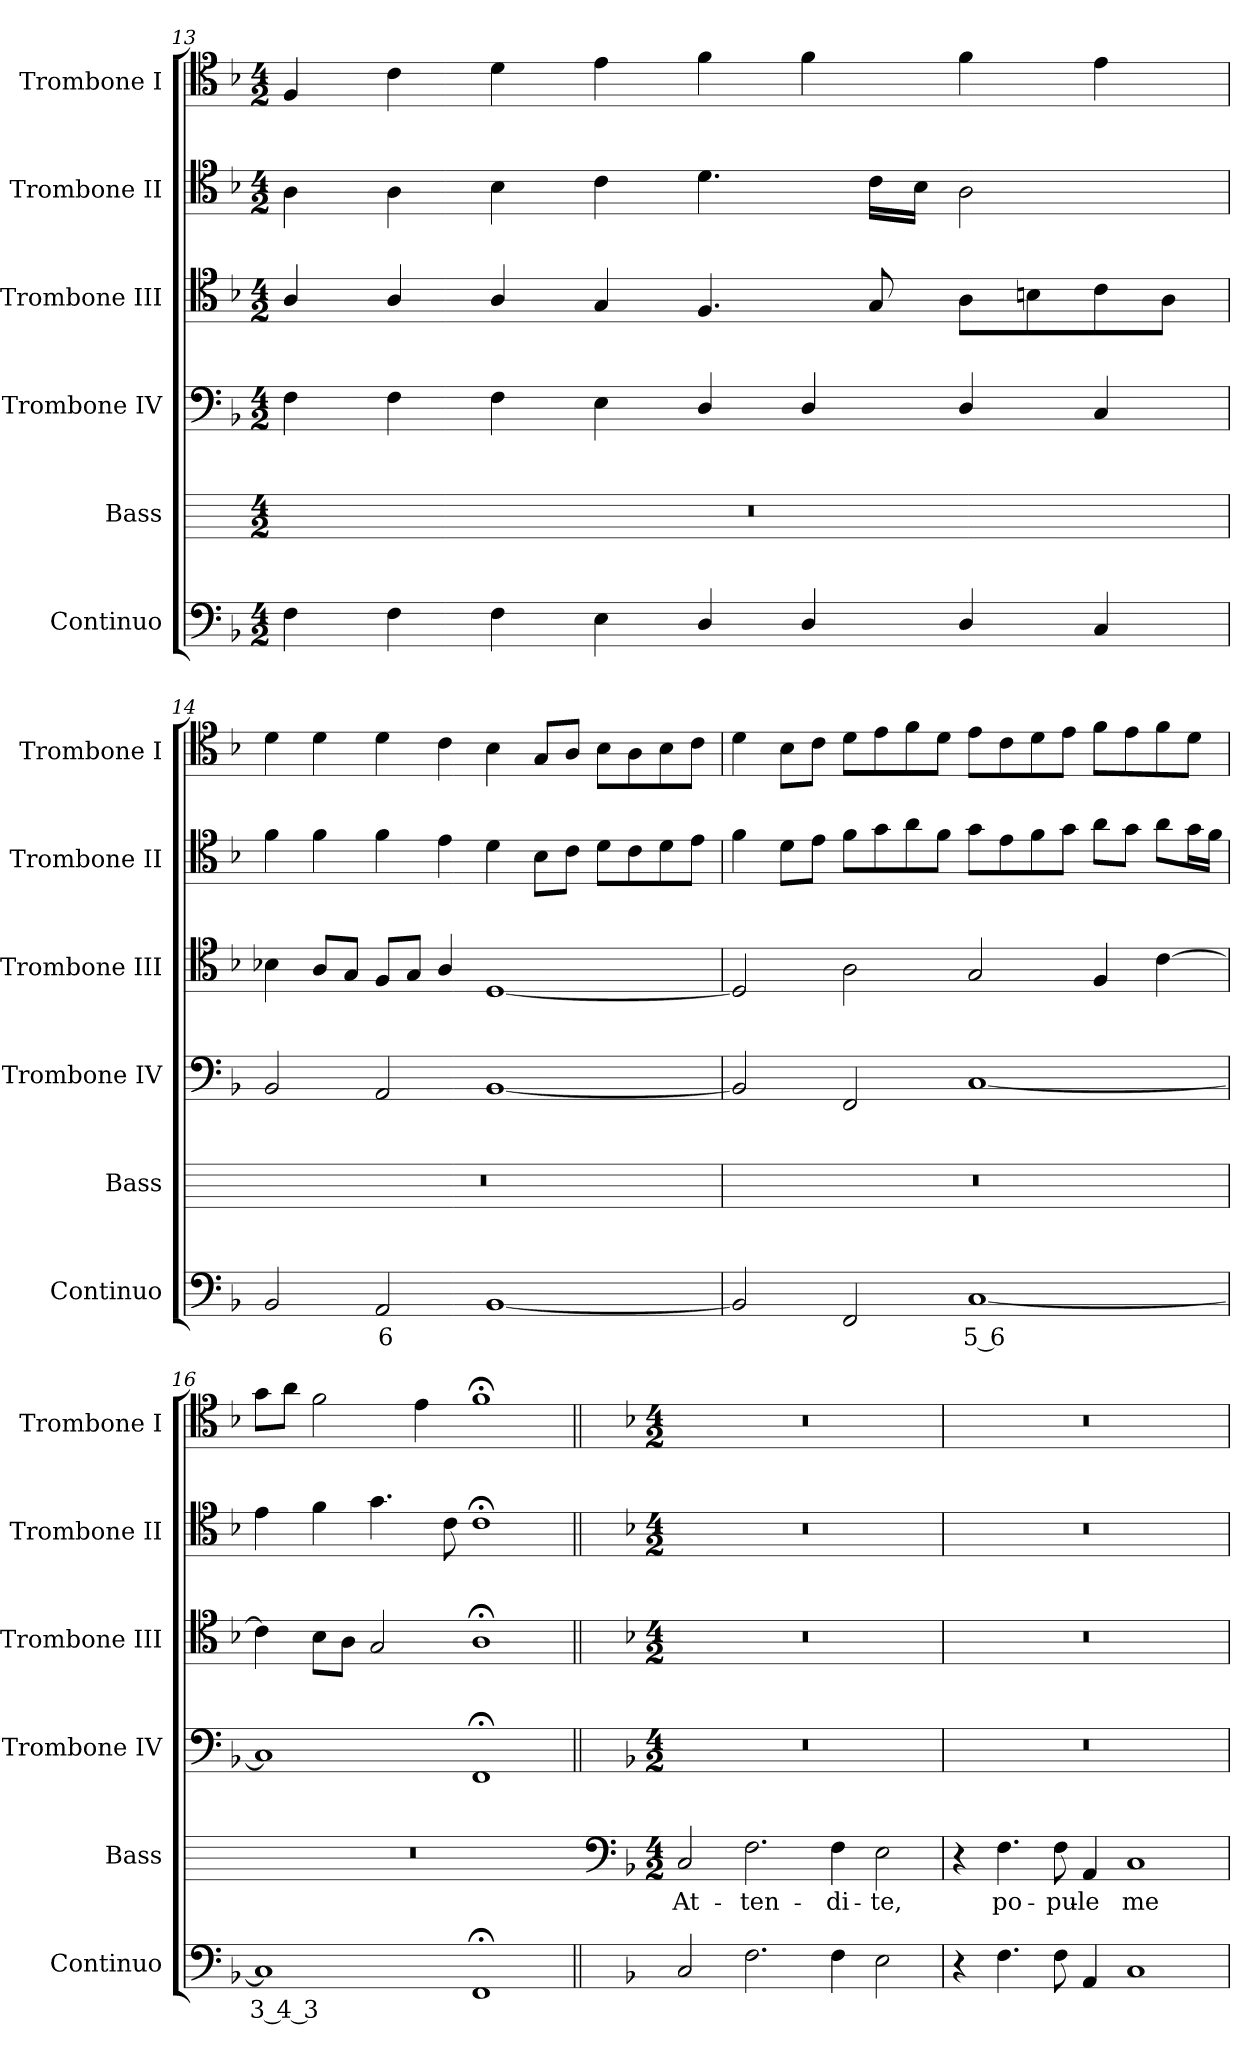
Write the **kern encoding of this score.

**kern	**text	**kern	**text	**kern	**kern	**kern	**kern
*part6	*part6	*part5	*part5	*part4	*part3	*part2	*part1
*staff6	*staff6	*staff5	*staff5	*staff4	*staff3	*staff2	*staff1
*I"Continuo	*	*I"Bass	*	*I"Trombone IV	*I"Trombone III	*I"Trombone II	*I"Trombone I
*I'Continuo	*	*I'Bass	*	*I'Trombone IV	*I'Trombone III	*I'Trombone II	*I'Trombone I
!!LO:LB:g=z
*clefF4	*	*	*	*clefF4	*clefC4	*clefC4	*clefC4
*k[b-]	*	*	*	*k[b-]	*k[b-]	*k[b-]	*k[b-]
*F:	*	*	*	*F:	*F:	*F:	*F:
*M4/2	*	*M4/2	*	*M4/2	*M4/2	*M4/2	*M4/2
=13	=13	=13	=13	=13	=13	=13	=13
4F	.	0r	.	4F	4A/	4A	4F
4F	.	.	.	4F	4A/	4A	4c
4F	.	.	.	4F	4A/	4B-	4d
4E	.	.	.	4E	4G	4c	4e
4D/	.	.	.	4D/	4.F	4.d	4f
4D/	.	.	.	4D/	.	.	4f
.	.	.	.	.	8G	16cLL	.
.	.	.	.	.	.	16B-JJ	.
4D/	.	.	.	4D/	8AL	2A	4f
.	.	.	.	.	8Bn	.	.
4C	.	.	.	4C	8c	.	4e
.	.	.	.	.	8AJ	.	.
=14	=14	=14	=14	=14	=14	=14	=14
2BB-	.	0r	.	2BB-	4B-X	4f	4d
.	.	.	.	.	8AL	4f	4d
.	.	.	.	.	8GJ	.	.
!	!LO:LY:b	!	!	!	!	!	!
2AA	6	.	.	2AA	8FL	4f	4d
.	.	.	.	.	8GJ	.	.
.	.	.	.	.	4A/	4e	4c
!	!LO:LY:b	!	!	!	!	!	!
[1BB-	.	.	.	[1BB-	[1D	4d	4B-
.	.	.	.	.	.	8B-L	8GL
.	.	.	.	.	.	8cJ	8AJ
.	.	.	.	.	.	8dL	8B-L
.	.	.	.	.	.	8c	8A
.	.	.	.	.	.	8d	8B-
.	.	.	.	.	.	8eJ	8cJ
=15	=15	=15	=15	=15	=15	=15	=15
2BB-]	.	0r	.	2BB-]	2D]	4f	4d
.	.	.	.	.	.	8dL	8B-L
.	.	.	.	.	.	8eJ	8cJ
2FF	.	.	.	2FF	2A	8fL	8dL
.	.	.	.	.	.	8g	8e
.	.	.	.	.	.	8a	8f
.	.	.	.	.	.	8fJ	8dJ
!	!LO:LY:b	!	!	!	!	!	!
[1C	5 6	.	.	[1C	2G	8gL	8eL
.	.	.	.	.	.	8e	8c
.	.	.	.	.	.	8f	8d
.	.	.	.	.	.	8gJ	8eJ
.	.	.	.	.	4F	8aL	8fL
.	.	.	.	.	.	8gJ	8e
.	.	.	.	.	[4c	8aL	8f
.	.	.	.	.	.	16gL	8dJ
.	.	.	.	.	.	16fJJ	.
=16	=16	=16	=16	=16	=16	=16	=16
!	!LO:LY:b	!	!	!	!	!	!
1C]	3 4 3	0r	.	1C]	4c]	4e	8gL
.	.	.	.	.	.	.	8aJ
.	.	.	.	.	8B-L	4f	2f
.	.	.	.	.	8AJ	.	.
.	.	.	.	.	2G	4.g	.
.	.	.	.	.	.	.	4e
.	.	.	.	.	.	8c	.
1FF;<	.	.	.	1FF;<	1A;<	1c;<	1f;<
!!LO:LB:g=z
=17||	=17||	=17	=17||	=17||	=17||	=17||	=17||
*	*	*clefF4	*	*	*	*	*
*	*	*k[b-]	*	*	*	*	*
*	*	*F:	*	*	*	*	*
*	*	*M4/2	*	*M4/2	*M4/2	*M4/2	*M4/2
!	!	!	!LO:LY:b	!	!	!	!
2C	.	2C	At-	0r	0r	0r	0r
!	!	!	!LO:LY:b	!	!	!	!
2.F	.	2.F	-ten-	.	.	.	.
!	!	!	!LO:LY:b	!	!	!	!
4F	.	4F	-di-	.	.	.	.
!	!	!	!LO:LY:b	!	!	!	!
2E	.	2E	-te,	.	.	.	.
=18	=18	=18	=18	=18	=18	=18	=18
4r	.	4r	.	0r	0r	0r	0r
!	!	!	!LO:LY:b	!	!	!	!
4.F	.	4.F	po-	.	.	.	.
!	!	!	!LO:LY:b	!	!	!	!
8F	.	8F	-pu-	.	.	.	.
!	!	!	!LO:LY:b	!	!	!	!
4AA	.	4AA	-le	.	.	.	.
!	!	!	!LO:LY:b	!	!	!	!
1C	.	1C	me-	.	.	.	.
=	=	=	=	=	=	=	=
*-	*-	*-	*-	*-	*-	*-	*-
